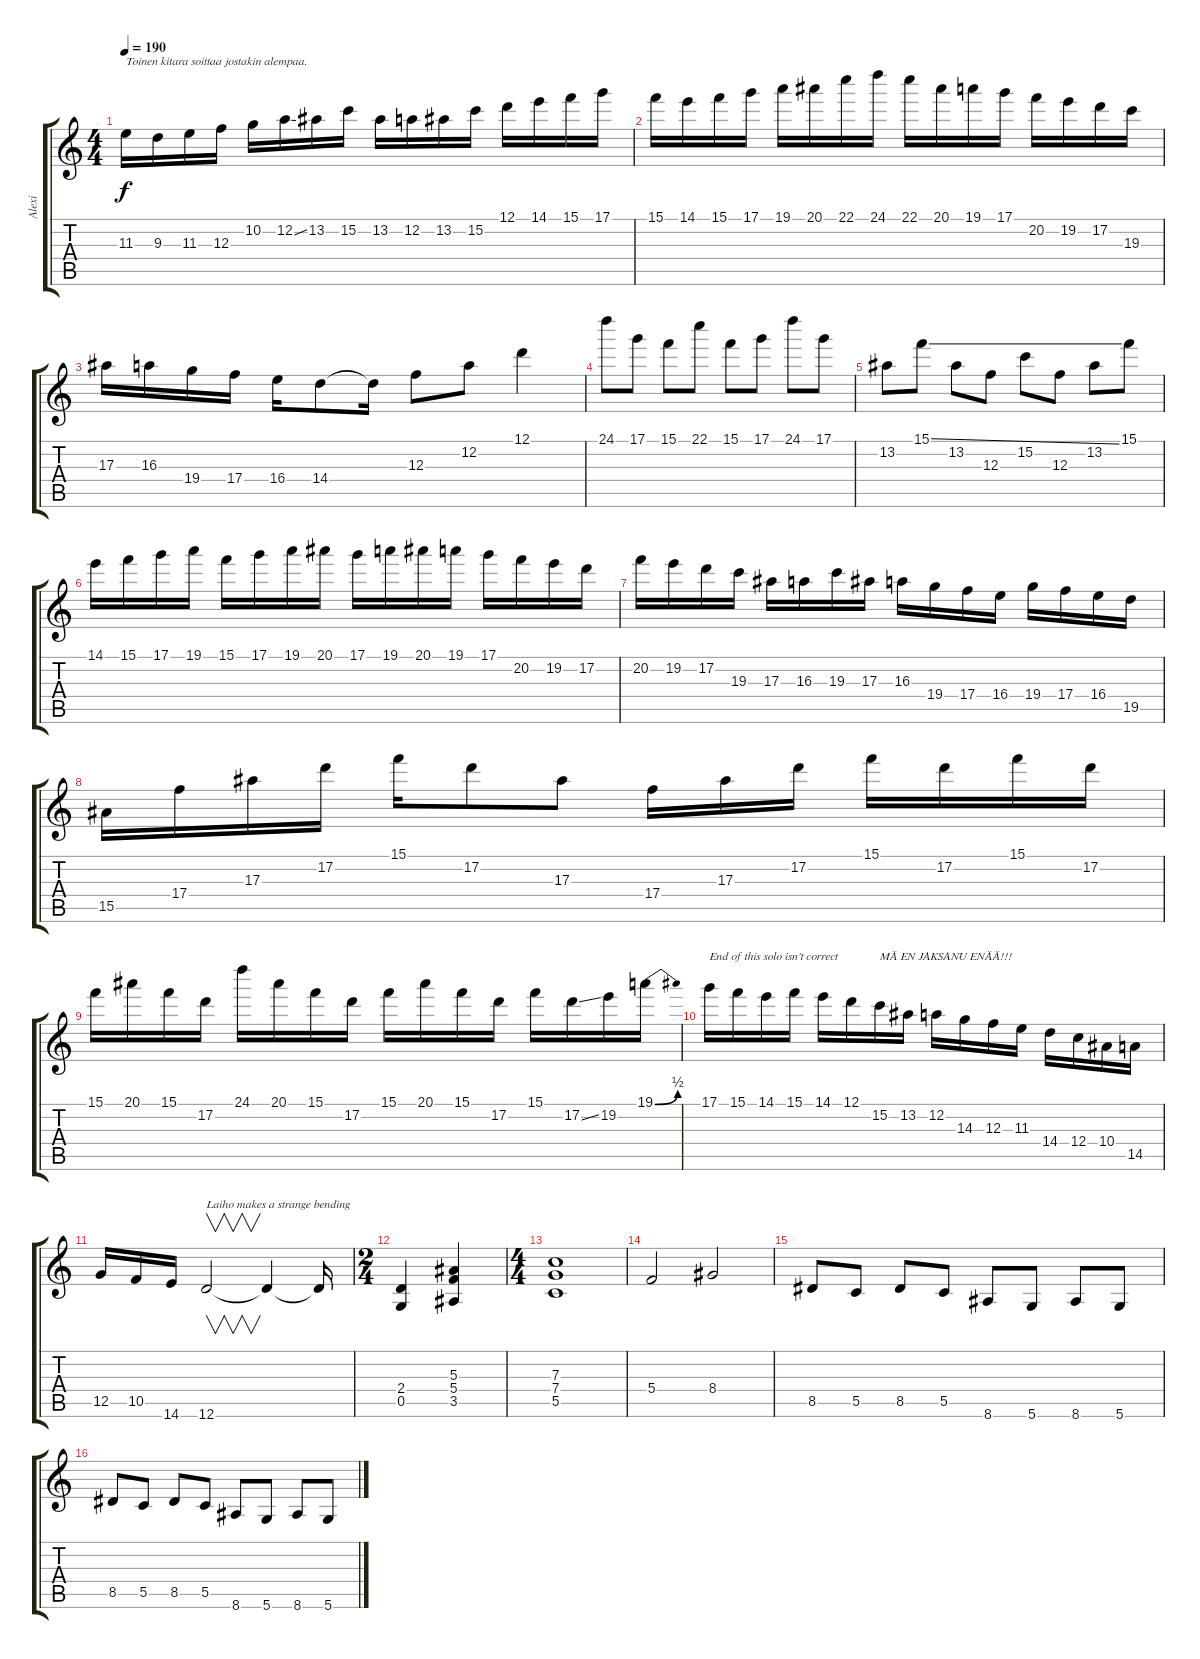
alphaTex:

\track ("Alexi" "Alexi") {instrument overdrivenguitar}
\staff {score tabs}
\tuning (D4 A3 F3 C3 G2 D2) {hide}
\ts (4 4)
\tempo 190
\clef g2
\ks c
11.3.16{txt "Toinen kitara soittaa jostakin alempaa." dy f} 9.3.16 11.3.16 12.3.16 10.2.16 12.2{ss}.16 13.2.16 15.2.16 13.2.16 12.2.16 13.2.16 15.2.16 12.1.16 14.1.16 15.1.16 17.1.16 |
15.1.16 14.1.16 15.1.16 17.1.16 19.1.16 20.1.16 22.1.16 24.1.16 22.1.16 20.1.16 19.1.16 17.1.16 20.2.16 19.2.16 17.2.16 19.3.16 |
17.3.16 16.3.16 19.4.16 17.4.16 16.4.16 14.4.8 14.4{t}.16 12.3.8 12.2.8 12.1.4 |
24.1.8 17.1.8 15.1.8 22.1.8 15.1.8 17.1.8 24.1.8 17.1.8 |
13.2.8 15.1{ss}.8 13.2.8 12.3.8 15.2.8 12.3.8 13.2.8 15.1.8 |
14.1.16 15.1.16 17.1.16 19.1.16 15.1.16 17.1.16 19.1.16 20.1.16 17.1.16 19.1.16 20.1.16 19.1.16 17.1.16 20.2.16 19.2.16 17.2.16 |
20.2.16 19.2.16 17.2.16 19.3.16 17.3.16 16.3.16 19.3.16 17.3.16 16.3.16 19.4.16 17.4.16 16.4.16 19.4.16 17.4.16 16.4.16 19.5.16 |
15.5.16 17.4.16 17.3.16 17.2.16 15.1.16 17.2.8 17.3.8 17.4.16 17.3.16 17.2.16 15.1.16 17.2.16 15.1.16 17.2.16 |
15.1.16 20.1.16 15.1.16 17.2.16 24.1.16 20.1.16 15.1.16 17.2.16 15.1.16 20.1.16 15.1.16 17.2.16 15.1.16 17.2{ss}.16 19.2.16 19.1{be (bend 0 0 60 2)}.16 |
17.1.16{txt "End of this solo isn't correct"} 15.1.16 14.1.16 15.1.16 14.1.16 12.1.16 15.2.16{txt "MÄ EN JAKSANU ENÄÄ!!!"} 13.2.16 12.2.16 14.3.16 12.3.16 11.3.16 14.4.16 12.4.16 10.4.16 14.5.16 |
12.5.16 10.5.16 14.6.16 12.6.2{v txt "Laiho makes a strange bending"} 12.6{t}.4 12.6{t}.16 |
\ts (2 4)
(2.4 0.5).4{volume 10} (5.3 5.4 3.5).4 |
\ts (4 4)
(7.3 7.4 5.5).1 |
5.4.2 8.4.2 |
8.5.8 5.5.8 8.5.8 5.5.8 8.6.8 5.6.8 8.6.8 5.6.8 |
8.5.8 5.5.8 8.5.8 5.5.8 8.6.8 5.6.8 8.6.8 5.6.8
